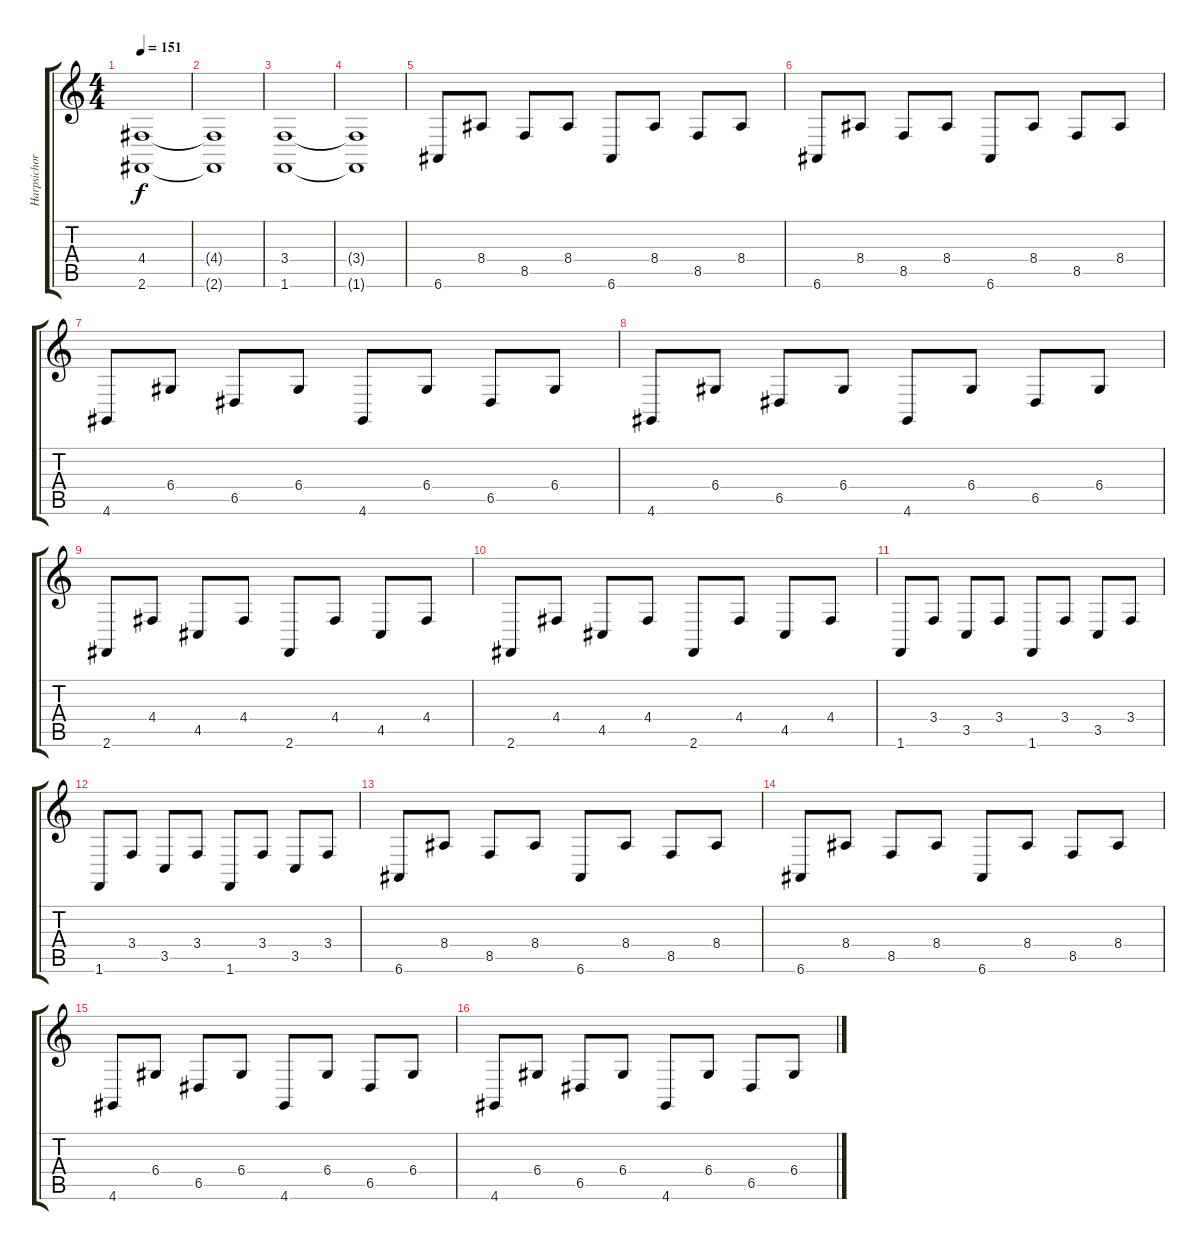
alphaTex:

\track ("Harpsichord - Left" "Harpsichor") {instrument harpsichord}
\staff {score tabs}
\tuning (E4 B3 G3 D3 A2 E2) {hide}
\ts (4 4)
\tempo 151
\clef g2
\ks c
(4.4 2.6).1{dy f} |
(4.4{t} 2.6{t}).1 |
(3.4 1.6).1 |
(3.4{t} 1.6{t}).1 |
\section ("" "")
6.6.8{volume 11} 8.4.8 8.5.8 8.4.8 6.6.8 8.4.8 8.5.8 8.4.8 |
6.6.8 8.4.8 8.5.8 8.4.8 6.6.8 8.4.8 8.5.8 8.4.8 |
4.6.8 6.4.8 6.5.8 6.4.8 4.6.8 6.4.8 6.5.8 6.4.8 |
4.6.8 6.4.8 6.5.8 6.4.8 4.6.8 6.4.8 6.5.8 6.4.8 |
2.6.8 4.4.8 4.5.8 4.4.8 2.6.8 4.4.8 4.5.8 4.4.8 |
2.6.8 4.4.8 4.5.8 4.4.8 2.6.8 4.4.8 4.5.8 4.4.8 |
1.6.8 3.4.8 3.5.8 3.4.8 1.6.8 3.4.8 3.5.8 3.4.8 |
1.6.8 3.4.8 3.5.8 3.4.8 1.6.8 3.4.8 3.5.8 3.4.8 |
\section ("" "")
6.6.8 8.4.8 8.5.8 8.4.8 6.6.8 8.4.8 8.5.8 8.4.8 |
6.6.8 8.4.8 8.5.8 8.4.8 6.6.8 8.4.8 8.5.8 8.4.8 |
4.6.8 6.4.8 6.5.8 6.4.8 4.6.8 6.4.8 6.5.8 6.4.8 |
4.6.8 6.4.8 6.5.8 6.4.8 4.6.8 6.4.8 6.5.8 6.4.8
